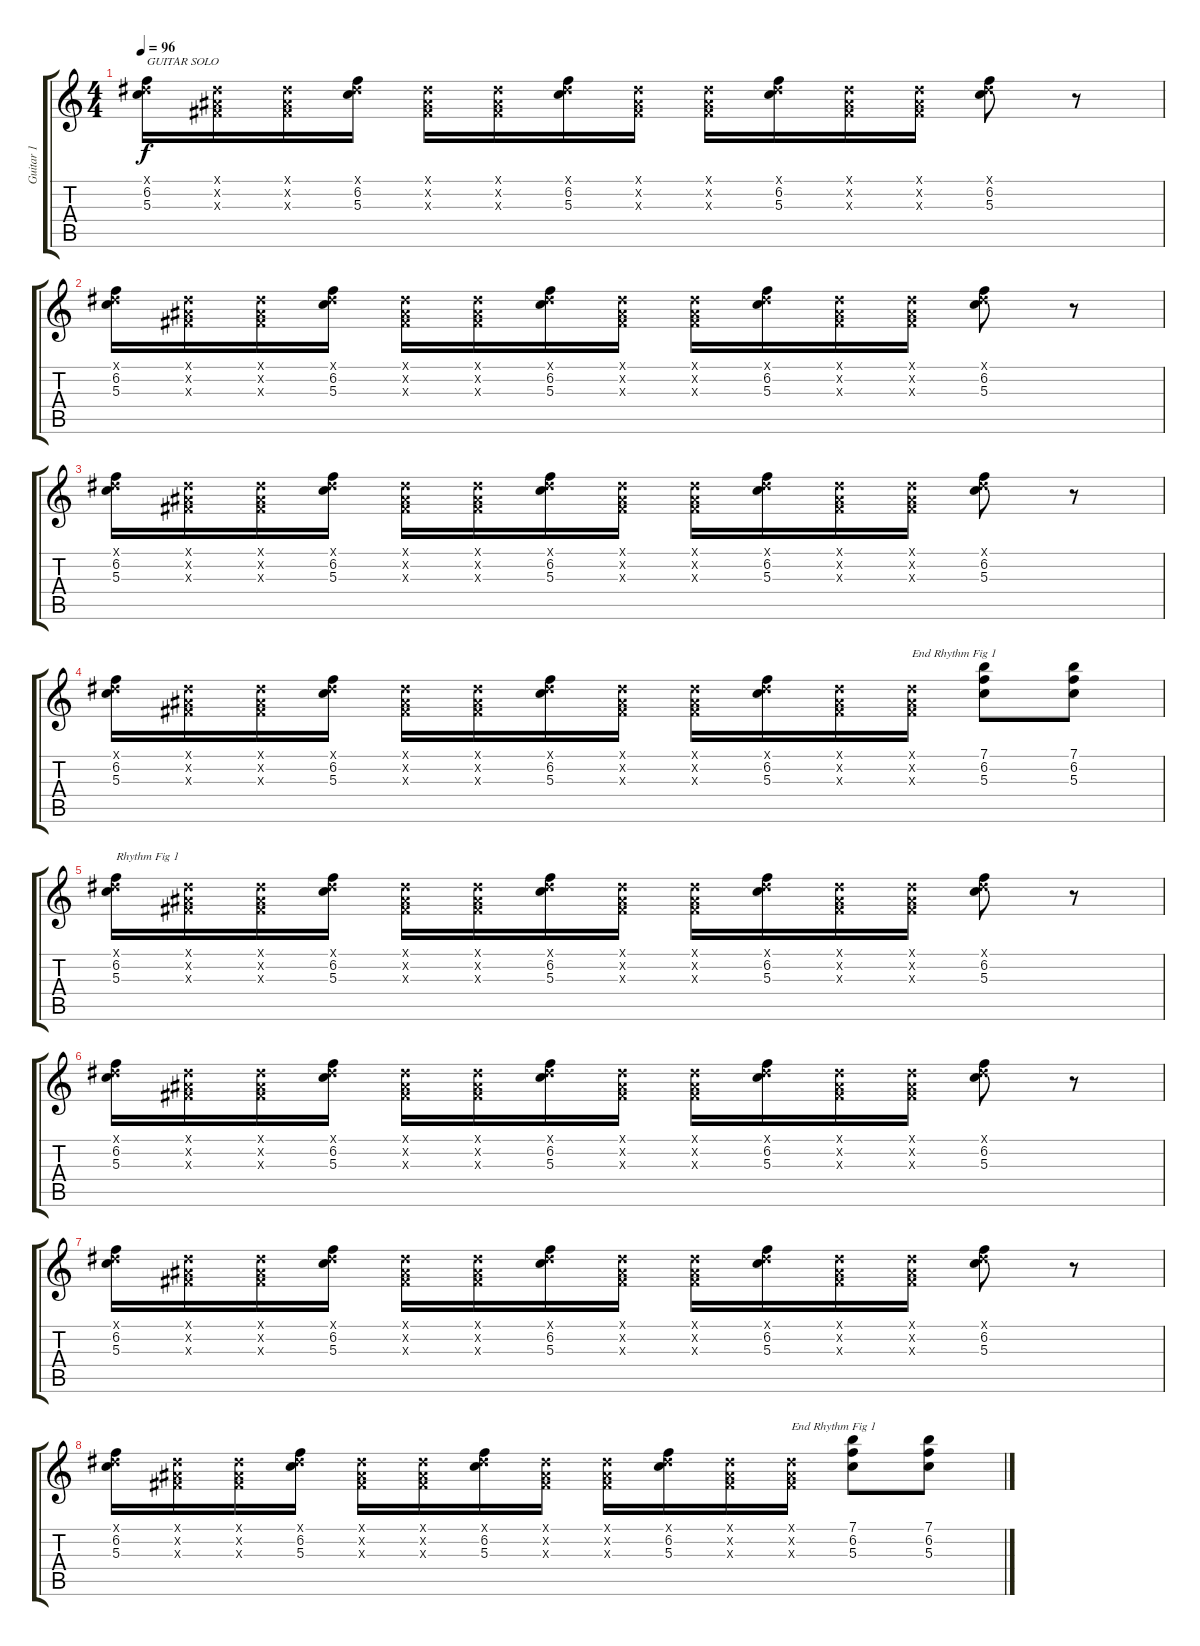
\track ("Guitar 1" "Guitar 1") {instrument electricguitarclean}
\staff {score tabs}
\tuning (E4 B3 G3 D3 A2 E2) {hide}
\ts (4 4)
\tempo 96
\clef g2
\ks c
(-1.1{x} 6.2 5.3).16{txt "GUITAR SOLO" dy f} (-1.1{x} -1.2{x} -1.3{x}).16 (-1.1{x} -1.2{x} -1.3{x}).16 (-1.1{x} 6.2 5.3).16 (-1.1{x} -1.2{x} -1.3{x}).16 (-1.1{x} -1.2{x} -1.3{x}).16 (-1.1{x} 6.2 5.3).16 (-1.1{x} -1.2{x} -1.3{x}).16 (-1.1{x} -1.2{x} -1.3{x}).16 (-1.1{x} 6.2 5.3).16 (-1.1{x} -1.2{x} -1.3{x}).16 (-1.1{x} -1.2{x} -1.3{x}).16 (-1.1{x} 6.2 5.3).8 r.8 |
(-1.1{x} 6.2 5.3).16 (-1.1{x} -1.2{x} -1.3{x}).16 (-1.1{x} -1.2{x} -1.3{x}).16 (-1.1{x} 6.2 5.3).16 (-1.1{x} -1.2{x} -1.3{x}).16 (-1.1{x} -1.2{x} -1.3{x}).16 (-1.1{x} 6.2 5.3).16 (-1.1{x} -1.2{x} -1.3{x}).16 (-1.1{x} -1.2{x} -1.3{x}).16 (-1.1{x} 6.2 5.3).16 (-1.1{x} -1.2{x} -1.3{x}).16 (-1.1{x} -1.2{x} -1.3{x}).16 (-1.1{x} 6.2 5.3).8 r.8 |
(-1.1{x} 6.2 5.3).16 (-1.1{x} -1.2{x} -1.3{x}).16 (-1.1{x} -1.2{x} -1.3{x}).16 (-1.1{x} 6.2 5.3).16 (-1.1{x} -1.2{x} -1.3{x}).16 (-1.1{x} -1.2{x} -1.3{x}).16 (-1.1{x} 6.2 5.3).16 (-1.1{x} -1.2{x} -1.3{x}).16 (-1.1{x} -1.2{x} -1.3{x}).16 (-1.1{x} 6.2 5.3).16 (-1.1{x} -1.2{x} -1.3{x}).16 (-1.1{x} -1.2{x} -1.3{x}).16 (-1.1{x} 6.2 5.3).8 r.8 |
(-1.1{x} 6.2 5.3).16 (-1.1{x} -1.2{x} -1.3{x}).16 (-1.1{x} -1.2{x} -1.3{x}).16 (-1.1{x} 6.2 5.3).16 (-1.1{x} -1.2{x} -1.3{x}).16 (-1.1{x} -1.2{x} -1.3{x}).16 (-1.1{x} 6.2 5.3).16 (-1.1{x} -1.2{x} -1.3{x}).16 (-1.1{x} -1.2{x} -1.3{x}).16 (-1.1{x} 6.2 5.3).16 (-1.1{x} -1.2{x} -1.3{x}).16 (-1.1{x} -1.2{x} -1.3{x}).16{txt "End Rhythm Fig 1"} (7.1 6.2 5.3).8 (7.1 6.2 5.3).8 |
(-1.1{x} 6.2 5.3).16{txt "Rhythm Fig 1"} (-1.1{x} -1.2{x} -1.3{x}).16 (-1.1{x} -1.2{x} -1.3{x}).16 (-1.1{x} 6.2 5.3).16 (-1.1{x} -1.2{x} -1.3{x}).16 (-1.1{x} -1.2{x} -1.3{x}).16 (-1.1{x} 6.2 5.3).16 (-1.1{x} -1.2{x} -1.3{x}).16 (-1.1{x} -1.2{x} -1.3{x}).16 (-1.1{x} 6.2 5.3).16 (-1.1{x} -1.2{x} -1.3{x}).16 (-1.1{x} -1.2{x} -1.3{x}).16 (-1.1{x} 6.2 5.3).8 r.8 |
(-1.1{x} 6.2 5.3).16 (-1.1{x} -1.2{x} -1.3{x}).16 (-1.1{x} -1.2{x} -1.3{x}).16 (-1.1{x} 6.2 5.3).16 (-1.1{x} -1.2{x} -1.3{x}).16 (-1.1{x} -1.2{x} -1.3{x}).16 (-1.1{x} 6.2 5.3).16 (-1.1{x} -1.2{x} -1.3{x}).16 (-1.1{x} -1.2{x} -1.3{x}).16 (-1.1{x} 6.2 5.3).16 (-1.1{x} -1.2{x} -1.3{x}).16 (-1.1{x} -1.2{x} -1.3{x}).16 (-1.1{x} 6.2 5.3).8 r.8 |
(-1.1{x} 6.2 5.3).16 (-1.1{x} -1.2{x} -1.3{x}).16 (-1.1{x} -1.2{x} -1.3{x}).16 (-1.1{x} 6.2 5.3).16 (-1.1{x} -1.2{x} -1.3{x}).16 (-1.1{x} -1.2{x} -1.3{x}).16 (-1.1{x} 6.2 5.3).16 (-1.1{x} -1.2{x} -1.3{x}).16 (-1.1{x} -1.2{x} -1.3{x}).16 (-1.1{x} 6.2 5.3).16 (-1.1{x} -1.2{x} -1.3{x}).16 (-1.1{x} -1.2{x} -1.3{x}).16 (-1.1{x} 6.2 5.3).8 r.8 |
(-1.1{x} 6.2 5.3).16 (-1.1{x} -1.2{x} -1.3{x}).16 (-1.1{x} -1.2{x} -1.3{x}).16 (-1.1{x} 6.2 5.3).16 (-1.1{x} -1.2{x} -1.3{x}).16 (-1.1{x} -1.2{x} -1.3{x}).16 (-1.1{x} 6.2 5.3).16 (-1.1{x} -1.2{x} -1.3{x}).16 (-1.1{x} -1.2{x} -1.3{x}).16 (-1.1{x} 6.2 5.3).16 (-1.1{x} -1.2{x} -1.3{x}).16 (-1.1{x} -1.2{x} -1.3{x}).16{txt "End Rhythm Fig 1"} (7.1 6.2 5.3).8 (7.1 6.2 5.3).8
